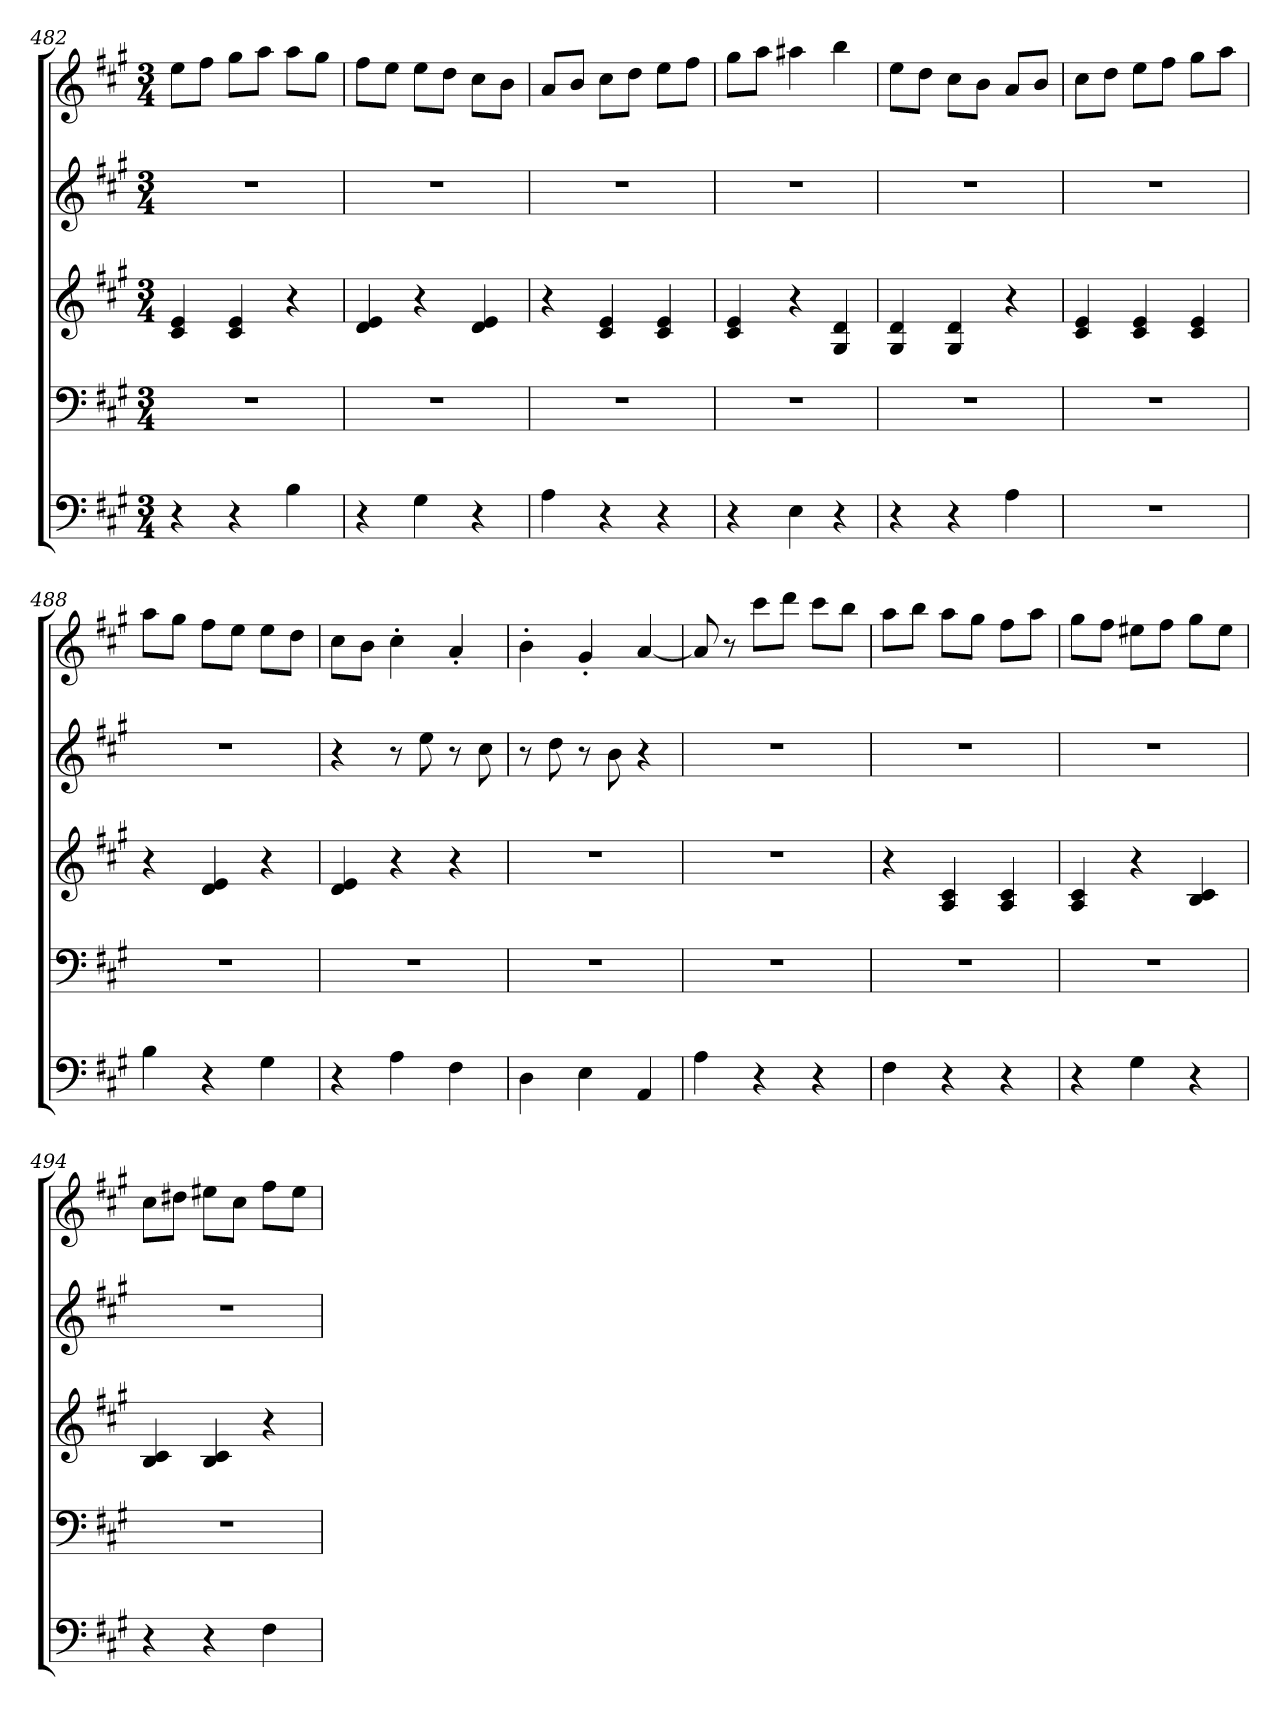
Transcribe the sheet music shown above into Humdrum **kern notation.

**kern	**kern	**kern	**kern	**kern
*part5	*part4	*part3	*part2	*part1
*staff5	*staff4	*staff3	*staff2	*staff1
*clefF4	*clefF4	*clefG2	*clefG2	*clefG2
*k[f#c#g#]	*k[f#c#g#]	*k[f#c#g#]	*k[f#c#g#]	*k[f#c#g#]
*M3/4	*M3/4	*M3/4	*M3/4	*M3/4
=482	=482	=482	=482	=482
4r	2.r	4c#/ 4e/	2.r	8ee\L
.	.	.	.	8ff#\J
4r	.	4c#/ 4e/	.	8gg#\L
.	.	.	.	8aa\J
4B\	.	4r	.	8aa\L
.	.	.	.	8gg#\J
=483	=483	=483	=483	=483
4r	2.r	4d/ 4e/	2.r	8ff#\L
.	.	.	.	8ee\J
4G#\	.	4r	.	8ee\L
.	.	.	.	8dd\J
4r	.	4d/ 4e/	.	8cc#\L
.	.	.	.	8b\J
=484	=484	=484	=484	=484
4A\	2.r	4r	2.r	8a/L
.	.	.	.	8b/J
4r	.	4c#/ 4e/	.	8cc#\L
.	.	.	.	8dd\J
4r	.	4c#/ 4e/	.	8ee\L
.	.	.	.	8ff#\J
=485	=485	=485	=485	=485
4r	2.r	4c#/ 4e/	2.r	8gg#\L
.	.	.	.	8aa\J
4E\	.	4r	.	4aa#X\
4r	.	4G#/ 4d/	.	4bb\
!!LO:LB:g=z
=486	=486	=486	=486	=486
*	*	*	*	*MM250
4r	2.r	4G#/ 4d/	2.r	8ee\L
.	.	.	.	8dd\J
4r	.	4G#/ 4d/	.	8cc#\L
.	.	.	.	8b\J
4A\	.	4r	.	8a/L
.	.	.	.	8b/J
=487	=487	=487	=487	=487
2.r	2.r	4c#/ 4e/	2.r	8cc#\L
.	.	.	.	8dd\J
.	.	4c#/ 4e/	.	8ee\L
.	.	.	.	8ff#\J
.	.	4c#/ 4e/	.	8gg#\L
.	.	.	.	8aa\J
=488	=488	=488	=488	=488
4B\	2.r	4r	2.r	8aa\L
.	.	.	.	8gg#\J
4r	.	4d/ 4e/	.	8ff#\L
.	.	.	.	8ee\J
4G#\	.	4r	.	8ee\L
.	.	.	.	8dd\J
=489	=489	=489	=489	=489
4r	2.r	4d/ 4e/	4r	8cc#\L
.	.	.	.	8b\J
4A\	.	4r	8r	4cc#'\
.	.	.	8ee\	.
4F#\	.	4r	8r	4a'/
.	.	.	8cc#\	.
=490	=490	=490	=490	=490
4D\	2.r	2.r	8r	4b'\
.	.	.	8dd\	.
4E\	.	.	8r	4g#'/
.	.	.	8b\	.
4AA/	.	.	4r	[4a/
=491	=491	=491	=491	=491
4A\	2.r	2.r	2.r	8a/]
.	.	.	.	8r
*	*	*	*	*MM250
4r	.	.	.	8ccc#\L
.	.	.	.	8ddd\J
4r	.	.	.	8ccc#\L
.	.	.	.	8bb\J
!!LO:PB:g=z
=492	=492	=492	=492	=492
4F#\	2.r	4r	2.r	8aa\L
.	.	.	.	8bb\J
4r	.	4A/ 4c#/	.	8aa\L
.	.	.	.	8gg#\J
4r	.	4A/ 4c#/	.	8ff#\L
.	.	.	.	8aa\J
=493	=493	=493	=493	=493
4r	2.r	4A/ 4c#/	2.r	8gg#\L
.	.	.	.	8ff#\J
4G#\	.	4r	.	8ee#X\L
.	.	.	.	8ff#\J
4r	.	4B/ 4c#/	.	8gg#\L
.	.	.	.	8ee#\J
=494	=494	=494	=494	=494
4r	2.r	4B/ 4c#/	2.r	8cc#\L
.	.	.	.	8dd#X\J
4r	.	4B/ 4c#/	.	8ee#X\L
.	.	.	.	8cc#\J
4F#\	.	4r	.	8ff#\L
.	.	.	.	8ee#\J
=	=	=	=	=
*-	*-	*-	*-	*-
